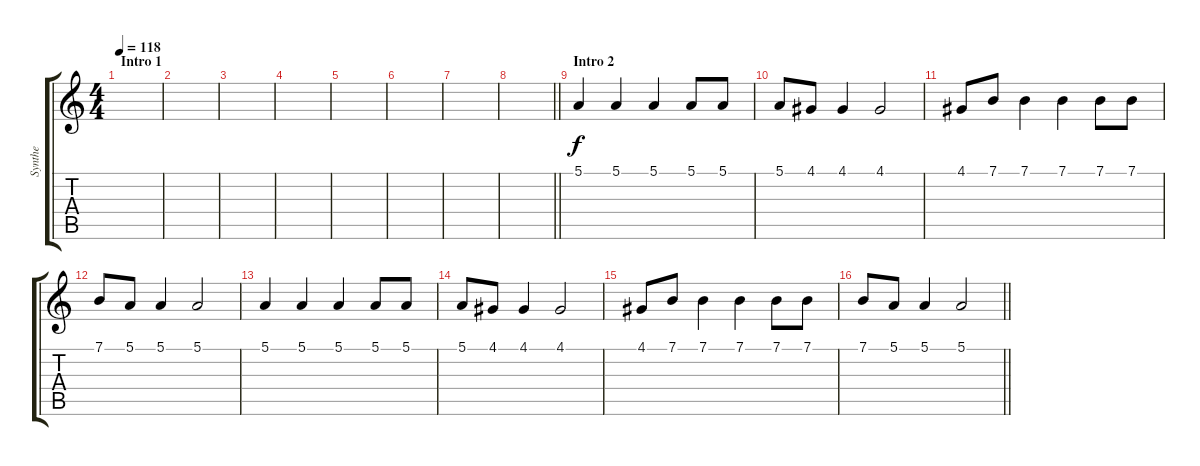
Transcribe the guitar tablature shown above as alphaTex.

\track ("Synthe" "Synthe") {instrument fx4atmosphere}
\staff {score tabs}
\tuning (E4 B3 G3 D3 A2 E2) {hide}
\ts (4 4)
\section ("" "Intro 1")
\tempo 118
\clef g2
\ks c
|
|
|
|
|
|
|
\barLineRight lightlight
|
\section ("" "Intro 2")
5.1.4 5.1.4 5.1.4 5.1.8 5.1.8 |
5.1.8 4.1.8 4.1.4 4.1.2 |
4.1.8 7.1.8 7.1.4 7.1.4 7.1.8 7.1.8 |
7.1.8 5.1.8 5.1.4 5.1.2 |
5.1.4 5.1.4 5.1.4 5.1.8 5.1.8 |
5.1.8 4.1.8 4.1.4 4.1.2 |
4.1.8 7.1.8 7.1.4 7.1.4 7.1.8 7.1.8 |
\barLineRight lightlight
7.1.8 5.1.8 5.1.4 5.1.2
